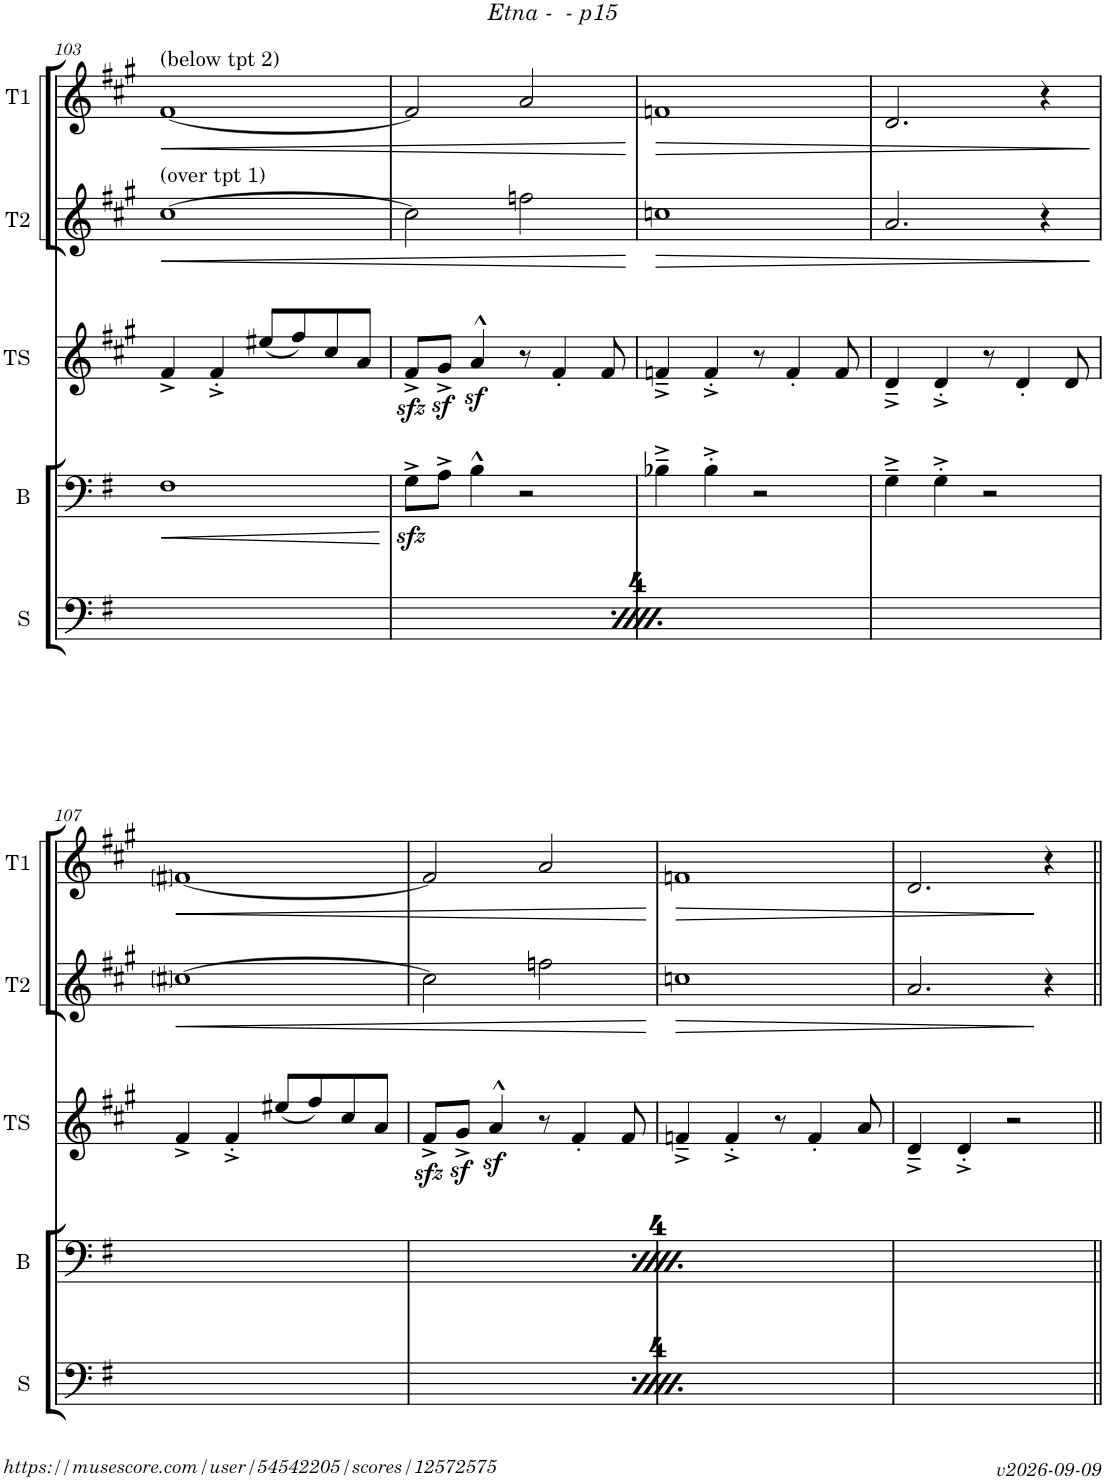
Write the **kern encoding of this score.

**kern	**kern	**dynam	**kern	**kern	**dynam	**kern	**dynam
*part5	*part4	*part4	*part3	*part2	*part2	*part1	*part1
*staff5	*staff4	*staff4	*staff3	*staff2	*staff2	*staff1	*staff1
*I"Sousa	*I"Trombone	*	*I"Tenor Sax	*I"Trumpet 2	*	*I"Trumpet 1	*
*I'S	*	*	*I'TS	*I'T2	*	*I'T1	*
!!LO:PB:g=z
*clefF4	*clefF4	*	*clefG2	*clefG2	*	*clefG2	*
*	*	*	*Trd8c14	*Trd1c2	*	*Trd1c2	*
*k[f#]	*k[f#]	*	*k[f#c#g#]	*k[f#c#g#]	*	*k[f#c#g#]	*
*M4/4	*M4/4	*	*M4/4	*M4/4	*	*M4/4	*
=103	=103	=103	=103	=103	=103	=103	=103
!	!	!	!	!	!	!LO:TX:a:t=(below tpt 2)	!
!	!	!	!	!LO:TX:a:t=(over tpt 1)	!	!	!
!	!	!LO:HP:b	!	!	!LO:HP:b	!	!LO:HP:b
6EE/	1F#	<	4f#^/	[1cc#	<	[1f#	<
6EE/	.	.	.	.	.	.	.
.	.	.	4f#'^/	.	.	.	.
6EE/	.	.	.	.	.	.	.
8EE'/	.	.	(8ee#X/L	.	.	.	.
8r	.	.	8ff#/)	.	.	.	.
4r	.	.	8cc#/	.	.	.	.
.	.	.	8a/J	.	.	.	.
.	.	[	.	.	.	.	.
=104	=104	=104	=104	=104	=104	=104	=104
6EE/	8Gzz<^\L	.	8f#zz<^/L	2cc#\]	.	2f#/]	.
.	8A^\J	.	8g#z<^/J	.	.	.	.
6EE/	.	.	.	.	.	.	.
.	4B^^\	.	4az<^^/	.	.	.	.
6EE/	.	.	.	.	.	.	.
8EE'/	2r	.	8r	2ffn\	.	2a/	.
8r	.	.	4f#'/	.	.	.	.
4r	.	.	.	.	.	.	.
.	.	.	8f#/	.	.	.	.
.	.	.	.	.	[	.	[
=105	=105	=105	=105	=105	=105	=105	=105
!	!	!	!	!	!LO:HP:b	!	!LO:HP:b
6GG/	4B-X~^\	.	4fn~^/	1ccn	>	1fn	>
6GG/	.	.	.	.	.	.	.
.	4B-^'\	.	4f'^/	.	.	.	.
6GG/	.	.	.	.	.	.	.
8GG'/	2r	.	8r	.	.	.	.
8r	.	.	4f'/	.	.	.	.
4r	.	.	.	.	.	.	.
.	.	.	8f/	.	.	.	.
=106	=106	=106	=106	=106	=106	=106	=106
6FF#/	4G~^\	.	4d~^/	2.a/	.	2.d/	.
6FF#/	.	.	.	.	.	.	.
.	4G'^\	.	4d'^/	.	.	.	.
6FF#/	.	.	.	.	.	.	.
8FF#'/	2r	.	8r	.	.	.	.
8r	.	.	4d'/	.	.	.	.
4DD#X'~/	.	.	.	4r	.	4r	.
.	.	.	8d/	.	.	.	.
.	.	.	.	.	]	.	]
!!LO:LB:g=z
=107	=107	=107	=107	=107	=107	=107	=107
!	!	!	!	!	!LO:HP:b	!	!LO:HP:b
6EE/	1F#	.	4f#^/	[1cc#j	<	[1f#j	<
6EE/	.	.	.	.	.	.	.
.	.	.	4f#'^/	.	.	.	.
6EE/	.	.	.	.	.	.	.
8EE'/	.	.	(8ee#X/L	.	.	.	.
8r	.	.	8ff#/)	.	.	.	.
4r	.	.	8cc#/	.	.	.	.
.	.	.	8a/J	.	.	.	.
=108	=108	=108	=108	=108	=108	=108	=108
6EE/	8Gzz<^\L	.	8f#zz<^/L	2cc#\]	.	2f#/]	.
.	8A^\J	.	8g#z<^/J	.	.	.	.
6EE/	.	.	.	.	.	.	.
.	4B^^\	.	4az<^^/	.	.	.	.
6EE/	.	.	.	.	.	.	.
8EE'/	2r	.	8r	2ffn\	.	2a/	.
8r	.	.	4f#'/	.	.	.	.
4r	.	.	.	.	.	.	.
.	.	.	8f#/	.	.	.	.
.	.	.	.	.	[	.	[
=109	=109	=109	=109	=109	=109	=109	=109
!	!	!	!	!	!LO:HP:b	!	!LO:HP:b
6GG/	4B-X~^\	.	4fn~^/	1ccn	>	1fn	>
6GG/	.	.	.	.	.	.	.
.	4B-^'\	.	4f'^/	.	.	.	.
6GG/	.	.	.	.	.	.	.
8GG'/	2r	.	8r	.	.	.	.
8r	.	.	4f'/	.	.	.	.
4r	.	.	.	.	.	.	.
.	.	.	8a/	.	.	.	.
=110	=110	=110	=110	=110	=110	=110	=110
6FF#/	4G~^\	.	4d~^/	2.a/	.	2.d/	.
6FF#/	.	.	.	.	.	.	.
.	4G'^\	.	4d'^/	.	.	.	.
6FF#/	.	.	.	.	.	.	.
8FF#'/	2r	.	2r	.	.	.	.
8r	.	.	.	.	.	.	.
4DD#X'~/	.	.	.	4r	]	4r	]
=||	=||	=||	=||	=||	=||	=||	=||
*-	*-	*-	*-	*-	*-	*-	*-
